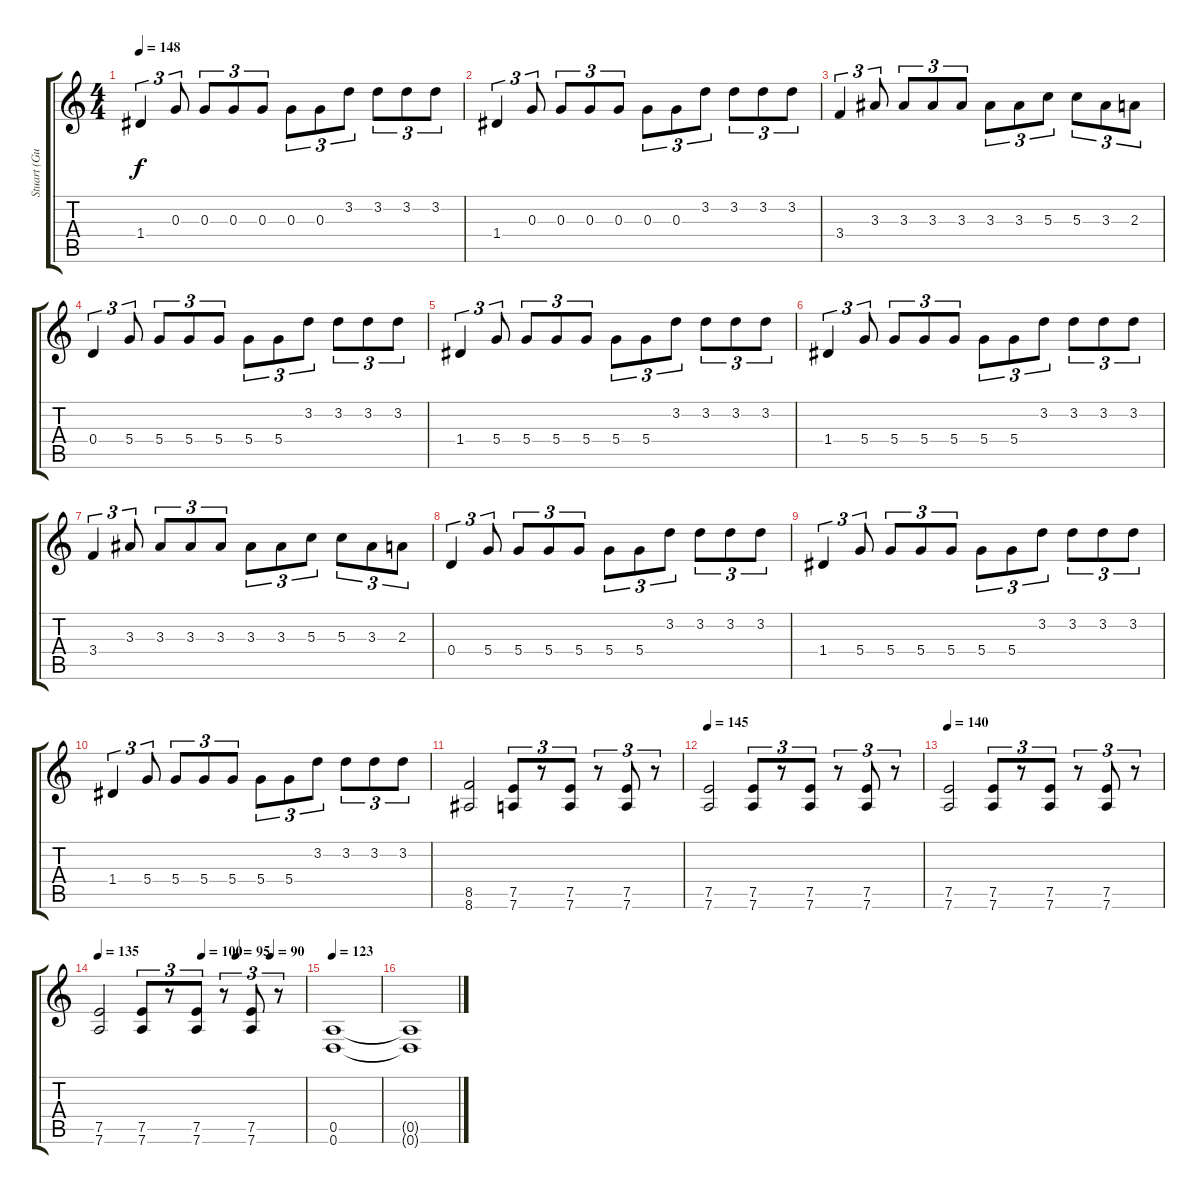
\track ("Stuart (Guitar)" "Stuart (Gu") {instrument distortionguitar}
\staff {score tabs}
\tuning (E4 B3 G3 D3 A2 D2) {hide}
\ts (4 4)
\tempo 148
\clef g2
\ks c
1.4.4{tu (3 2) dy f} 0.3.8{tu (3 2)} 0.3.8{tu (3 2)} 0.3.8{tu (3 2)} 0.3.8{tu (3 2)} 0.3.8{tu (3 2)} 0.3.8{tu (3 2)} 3.2.8{tu (3 2)} 3.2.8{tu (3 2)} 3.2.8{tu (3 2)} 3.2.8{tu (3 2)} |
1.4.4{tu (3 2)} 0.3.8{tu (3 2)} 0.3.8{tu (3 2)} 0.3.8{tu (3 2)} 0.3.8{tu (3 2)} 0.3.8{tu (3 2)} 0.3.8{tu (3 2)} 3.2.8{tu (3 2)} 3.2.8{tu (3 2)} 3.2.8{tu (3 2)} 3.2.8{tu (3 2)} |
3.4.4{tu (3 2)} 3.3.8{tu (3 2)} 3.3.8{tu (3 2)} 3.3.8{tu (3 2)} 3.3.8{tu (3 2)} 3.3.8{tu (3 2)} 3.3.8{tu (3 2)} 5.3.8{tu (3 2)} 5.3.8{tu (3 2)} 3.3.8{tu (3 2)} 2.3.8{tu (3 2)} |
0.4.4{tu (3 2)} 5.4.8{tu (3 2)} 5.4.8{tu (3 2)} 5.4.8{tu (3 2)} 5.4.8{tu (3 2)} 5.4.8{tu (3 2)} 5.4.8{tu (3 2)} 3.2.8{tu (3 2)} 3.2.8{tu (3 2)} 3.2.8{tu (3 2)} 3.2.8{tu (3 2)} |
1.4.4{tu (3 2)} 5.4.8{tu (3 2)} 5.4.8{tu (3 2)} 5.4.8{tu (3 2)} 5.4.8{tu (3 2)} 5.4.8{tu (3 2)} 5.4.8{tu (3 2)} 3.2.8{tu (3 2)} 3.2.8{tu (3 2)} 3.2.8{tu (3 2)} 3.2.8{tu (3 2)} |
1.4.4{tu (3 2)} 5.4.8{tu (3 2)} 5.4.8{tu (3 2)} 5.4.8{tu (3 2)} 5.4.8{tu (3 2)} 5.4.8{tu (3 2)} 5.4.8{tu (3 2)} 3.2.8{tu (3 2)} 3.2.8{tu (3 2)} 3.2.8{tu (3 2)} 3.2.8{tu (3 2)} |
3.4.4{tu (3 2)} 3.3.8{tu (3 2)} 3.3.8{tu (3 2)} 3.3.8{tu (3 2)} 3.3.8{tu (3 2)} 3.3.8{tu (3 2)} 3.3.8{tu (3 2)} 5.3.8{tu (3 2)} 5.3.8{tu (3 2)} 3.3.8{tu (3 2)} 2.3.8{tu (3 2)} |
0.4.4{tu (3 2)} 5.4.8{tu (3 2)} 5.4.8{tu (3 2)} 5.4.8{tu (3 2)} 5.4.8{tu (3 2)} 5.4.8{tu (3 2)} 5.4.8{tu (3 2)} 3.2.8{tu (3 2)} 3.2.8{tu (3 2)} 3.2.8{tu (3 2)} 3.2.8{tu (3 2)} |
1.4.4{tu (3 2)} 5.4.8{tu (3 2)} 5.4.8{tu (3 2)} 5.4.8{tu (3 2)} 5.4.8{tu (3 2)} 5.4.8{tu (3 2)} 5.4.8{tu (3 2)} 3.2.8{tu (3 2)} 3.2.8{tu (3 2)} 3.2.8{tu (3 2)} 3.2.8{tu (3 2)} |
1.4.4{tu (3 2)} 5.4.8{tu (3 2)} 5.4.8{tu (3 2)} 5.4.8{tu (3 2)} 5.4.8{tu (3 2)} 5.4.8{tu (3 2)} 5.4.8{tu (3 2)} 3.2.8{tu (3 2)} 3.2.8{tu (3 2)} 3.2.8{tu (3 2)} 3.2.8{tu (3 2)} |
(8.5 8.6).2 (7.5 7.6).8{tu (3 2)} r.8{tu (3 2)} (7.5 7.6).8{tu (3 2)} r.8{tu (3 2)} (7.5 7.6).8{tu (3 2)} r.8{tu (3 2)} |
\tempo 145
(7.5 7.6).2 (7.5 7.6).8{tu (3 2)} r.8{tu (3 2)} (7.5 7.6).8{tu (3 2)} r.8{tu (3 2)} (7.5 7.6).8{tu (3 2)} r.8{tu (3 2)} |
\tempo 140
(7.5 7.6).2 (7.5 7.6).8{tu (3 2)} r.8{tu (3 2)} (7.5 7.6).8{tu (3 2)} r.8{tu (3 2)} (7.5 7.6).8{tu (3 2)} r.8{tu (3 2)} |
\tempo 135
\tempo (100 0.5)
\tempo (95 0.6666666666666666)
\tempo (90 0.8333333333333334)
(7.5 7.6).2 (7.5 7.6).8{tu (3 2)} r.8{tu (3 2)} (7.5 7.6).8{tu (3 2)} r.8{tu (3 2)} (7.5 7.6).8{tu (3 2)} r.8{tu (3 2)} |
\tempo 123
(0.5 0.6).1 |
(0.5{t} 0.6{t}).1
